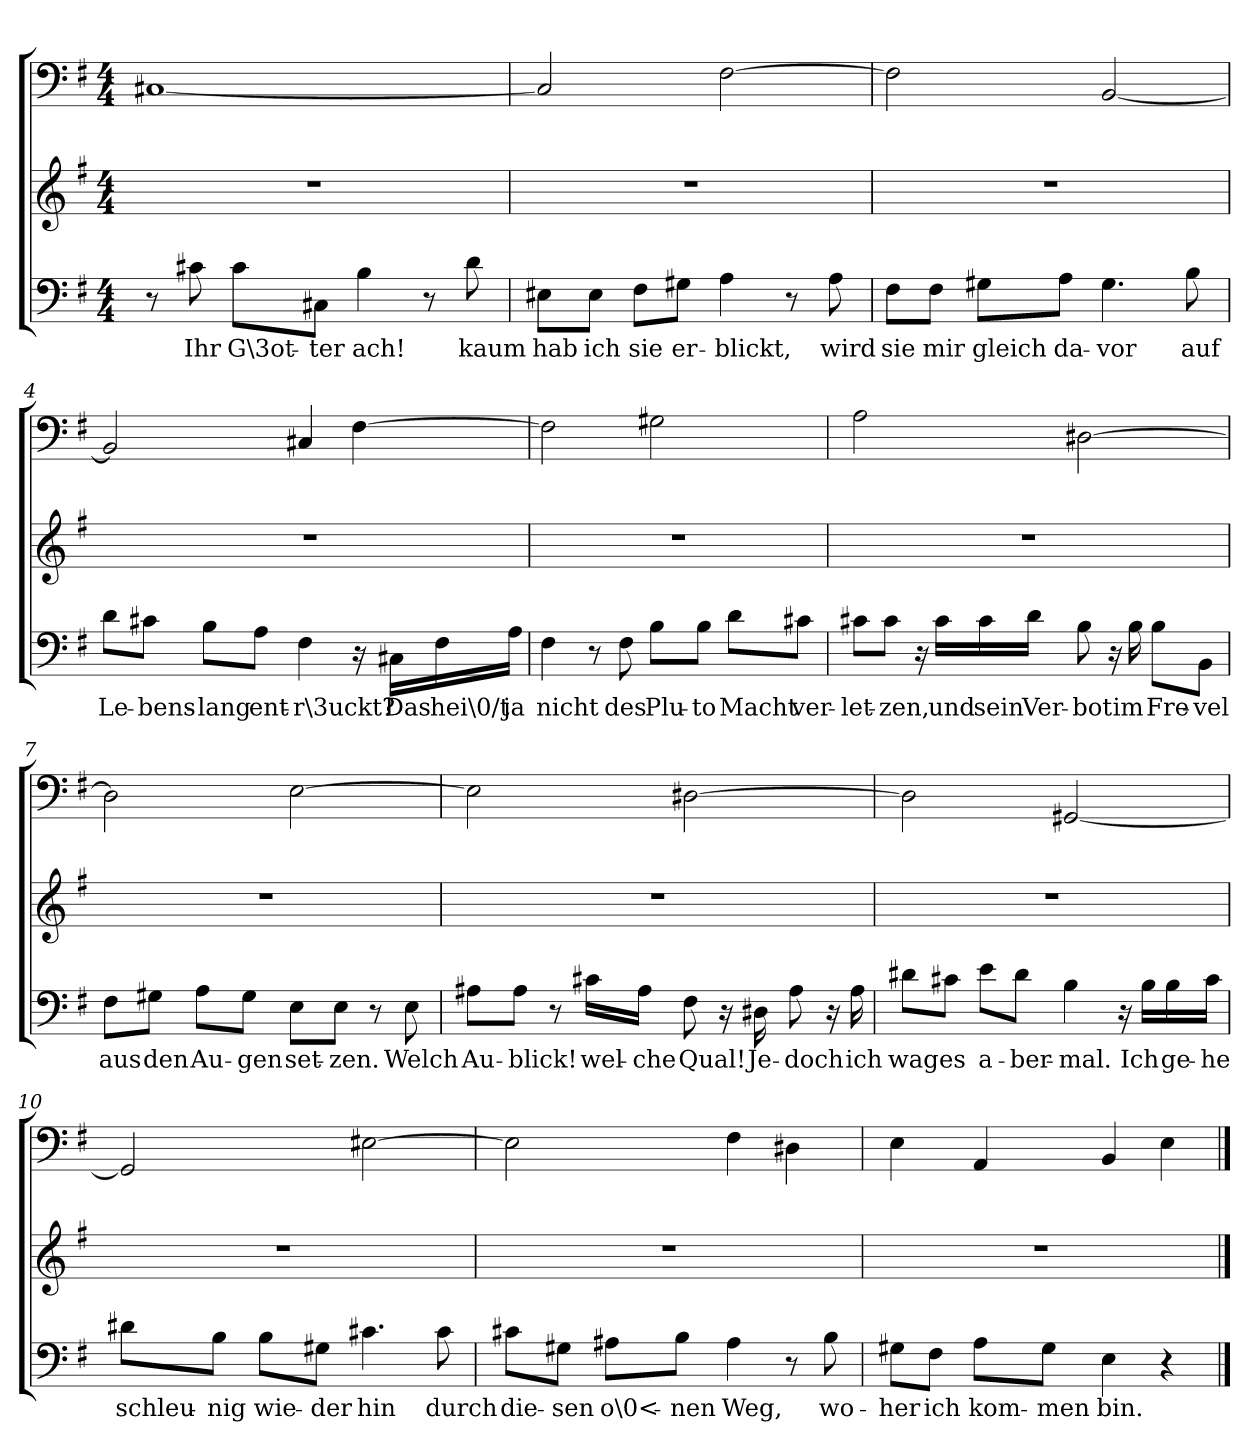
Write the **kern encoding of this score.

**kern	**text	**kern	**kern
*part3	*part3	*part2	*part1
*staff3	*staff3	*staff2	*staff1
*clefF4	*	*clefG2	*clefF4
*k[f#]	*	*k[f#]	*k[f#]
*e:	*	*e:	*e:
*M4/4	*	*M4/4	*M4/4
=1	=1	=1	=1
8r	.	1r	[1C#X/
8c#X\	Ihr	.	.
8c#\L	G\3ot-	.	.
8C#X\J	-ter	.	.
4B\	ach!	.	.
8r	.	.	.
8d\	kaum	.	.
=2	=2	=2	=2
8E#X\L	hab	1r	2C#/]
8E#\J	ich	.	.
8F#\L	sie	.	.
8G#X\J	er-	.	.
4A\	-blickt,	.	[2F#\
8r	.	.	.
8A\	wird	.	.
=3	=3	=3	=3
8F#\L	sie	1r	2F#\]
8F#\J	mir	.	.
8G#X\L	gleich	.	.
8A\J	da-	.	.
4.G#\	-vor	.	[2BB/
8B\	auf	.	.
=4	=4	=4	=4
8d\L	Le-	1r	2BB/]
8c#X\J	-bens-	.	.
8B\L	-lang	.	.
8A\J	ent-	.	.
4F#\	-r\3uckt?	.	4C#X/
16r	.	.	[4F#\
16C#X\LL	Das	.	.
16F#\	hei\0/t	.	.
16A\JJ	ja	.	.
=5	=5	=5	=5
4F#\	nicht	1r	2F#\]
8r	.	.	.
8F#\	des	.	.
8B\L	Plu-	.	2G#X\
8B\J	-to	.	.
8d\L	Macht	.	.
8c#X\J	ver-	.	.
=6	=6	=6	=6
8c#X\L	-let-	1r	2A\
8c#\J	-zen,	.	.
16r	.	.	.
16c#\LL	und	.	.
16c#\	sein	.	.
16d\JJ	Ver-	.	.
8B\	-bot	.	[2D#X\
16r	.	.	.
16B\	im	.	.
8B\L	Fre-	.	.
8BB\J	-vel	.	.
=7	=7	=7	=7
8F#\L	aus	1r	2D#\]
8G#X\J	den	.	.
8A\L	Au-	.	.
8G#\J	-gen	.	.
8E\L	set-	.	[2E\
8E\J	-zen.	.	.
8r	.	.	.
8E\	Welch	.	.
=8	=8	=8	=8
8A#X\L	Au-	1r	2E\]
8A#\J	-blick!	.	.
8r	.	.	.
16c#X\LL	wel-	.	.
16A#\JJ	-che	.	.
8F#\	Qual!	.	[2D#X\
16r	.	.	.
16D#X\	Je-	.	.
8A#\	-doch	.	.
16r	.	.	.
16A#\	ich	.	.
=9	=9	=9	=9
8d#X\L	wag	1r	2D#\]
8c#X\J	es	.	.
8e\L	a-	.	.
8d#\J	-ber-	.	.
4B\	-mal.	.	[2GG#X/
16r	.	.	.
16B\LL	Ich	.	.
16B\	ge-	.	.
16c#\JJ	-he	.	.
=10	=10	=10	=10
8d#X\L	schleu-	1r	2GG#/]
8B\J	-nig	.	.
8B\L	wie-	.	.
8G#X\J	-der	.	.
4.c#X\	hin	.	[2E#X\
8c#\	durch	.	.
=11	=11	=11	=11
8c#X\L	die-	1r	2E#\]
8G#X\J	-sen	.	.
8A#X\L	o\0<-	.	.
8B\J	-nen	.	.
4A#\	Weg,	.	4F#\
8r	.	.	4D#X\
8B\	wo-	.	.
=12	=12	=12	=12
8G#X\L	-her	1r	4E\
8F#\J	ich	.	.
8A\L	kom-	.	4AA/
8G#\J	-men	.	.
4E\	bin.	.	4BB/
4r	.	.	4E\
==	==	==	==
*-	*-	*-	*-
